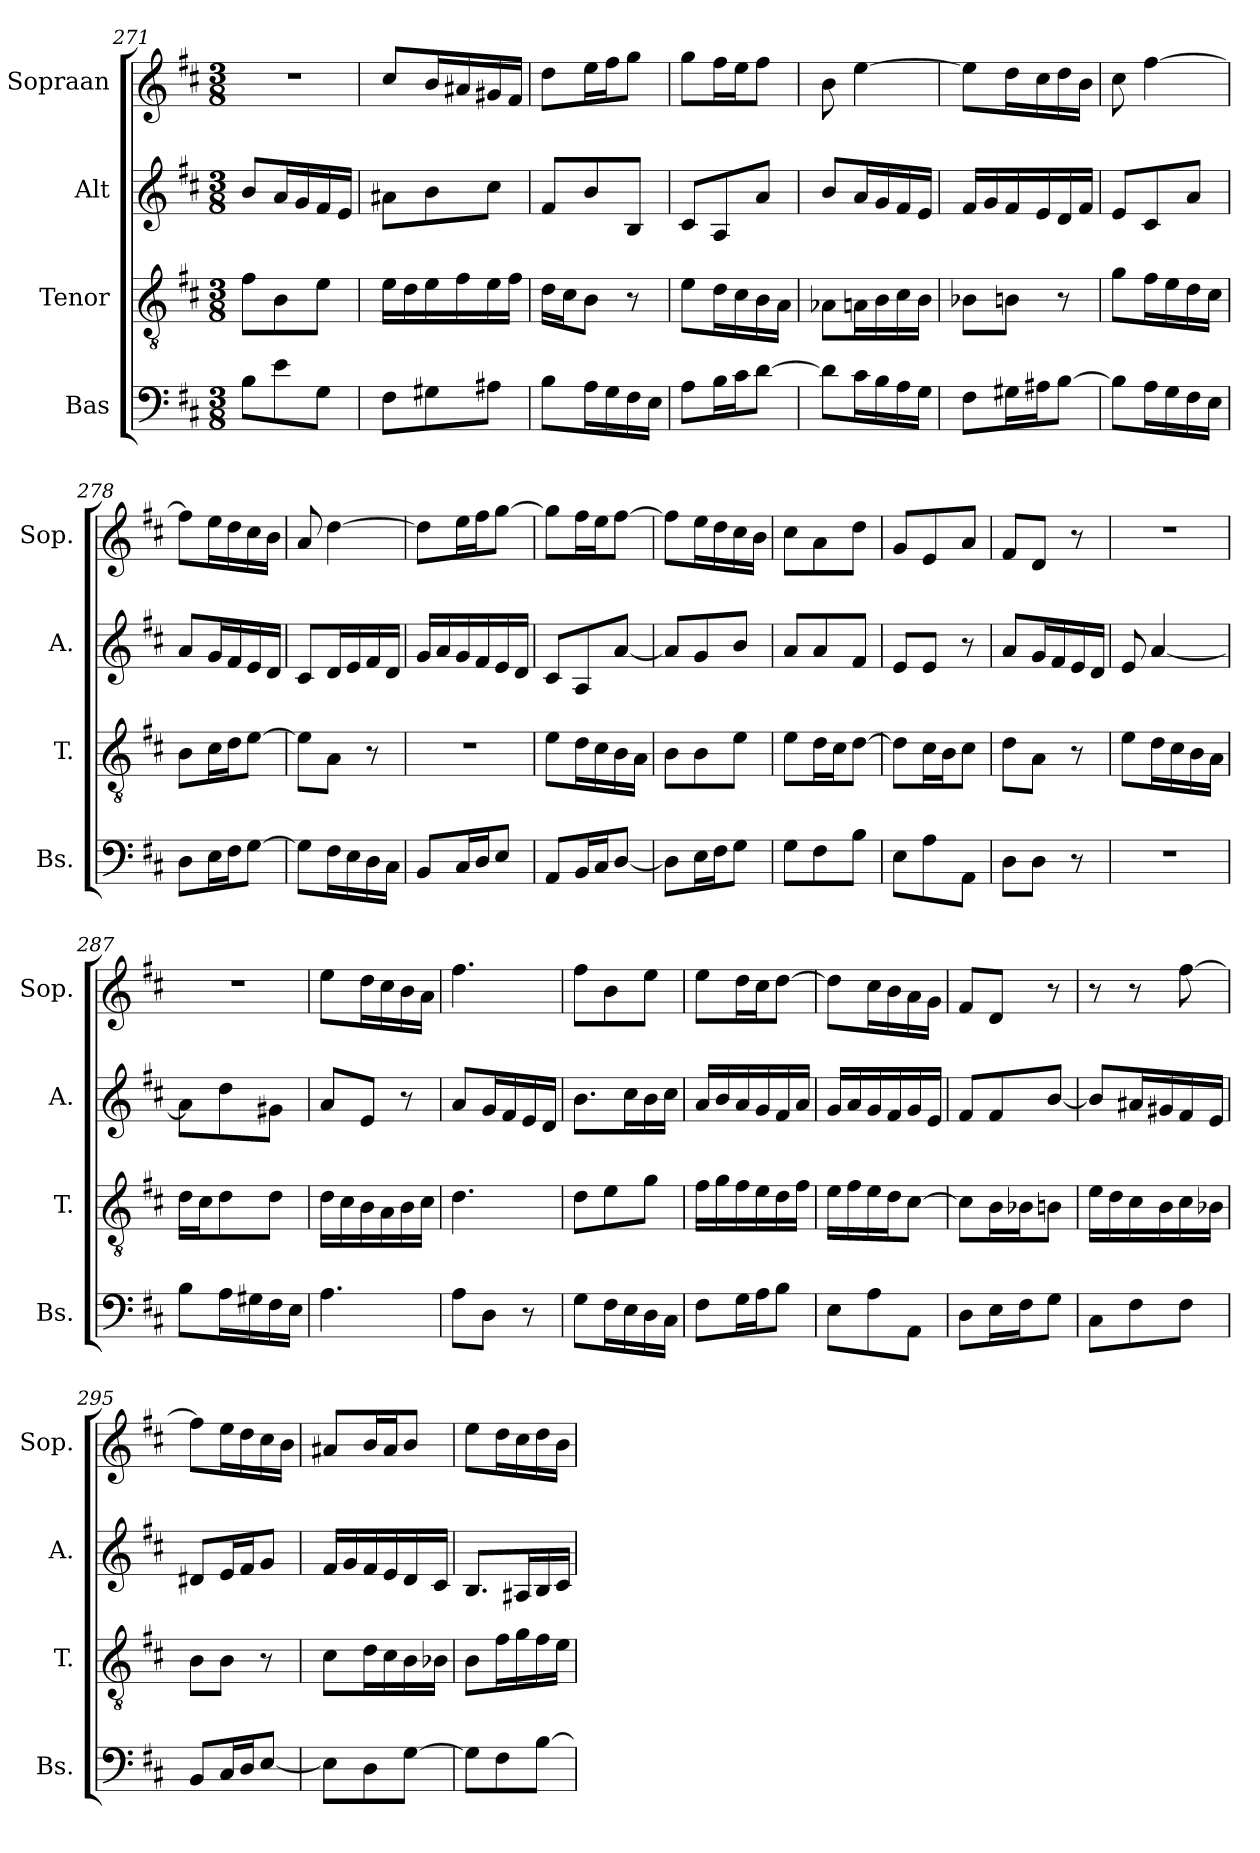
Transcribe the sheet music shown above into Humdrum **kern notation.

**kern	**kern	**kern	**kern
*part4	*part3	*part2	*part1
*staff4	*staff3	*staff2	*staff1
*I"Bas	*I"Tenor	*I"Alt	*I"Sopraan
*I'Bs.	*I'T.	*I'A.	*I'Sop.
*clefF4	*clefGv2	*clefG2	*clefG2
*k[f#c#]	*k[f#c#]	*k[f#c#]	*k[f#c#]
*M3/8	*M3/8	*M3/8	*M3/8
=271	=271	=271	=271
8B\L	8f#\L	8b/L	4.r
8e\	8B\	16a/L	.
.	.	16g/	.
8G\J	8e\J	16f#/	.
.	.	16e/JJ	.
=272	=272	=272	=272
8F#\L	16e\LL	8a#X\L	8cc#/L
.	16d\	.	.
8G#X\	16e\	8b\	16b/L
.	16f#\	.	16a#X/
8A#X\J	16e\	8cc#\J	16g#X/
.	16f#\JJ	.	16f#/JJ
!!LO:PB:g=z
=273	=273	=273	=273
8B\L	16d\LL	8f#/L	8dd\L
.	16c#\J	.	.
16A\L	8B\J	8b/	16ee\L
16G\	.	.	16ff#\J
16F#\	8r	8B/J	8gg\J
16E\JJ	.	.	.
=274	=274	=274	=274
8A\L	8e\L	8c#/L	8gg\L
16B\L	16d\L	8A/	16ff#\L
16c#\J	16c#\	.	16ee\J
[8d\J	16B\	8a/J	8ff#\J
.	16A\JJ	.	.
=275	=275	=275	=275
8d\L]	8A-X\L	8b/L	8b\
16c#\L	16An\L	16a/L	[4ee\
16B\	16B\	16g/	.
16A\	16c#\	16f#/	.
16G\JJ	16B\JJ	16e/JJ	.
=276	=276	=276	=276
8F#\L	8B-X\L	16f#/LL	8ee\L]
.	.	16g/	.
16G#X\L	8Bn\J	16f#/	16dd\L
16A#X\J	.	16e/	16cc#\
[8B\J	8r	16d/	16dd\
.	.	16f#/JJ	16b\JJ
=277	=277	=277	=277
8B\L]	8g\L	8e/L	8cc#\
16A\L	16f#\L	8c#/	[4ff#\
16G\	16e\	.	.
16F#\	16d\	8a/J	.
16E\JJ	16c#\JJ	.	.
=278	=278	=278	=278
8D\L	8B\L	8a/L	8ff#\L]
16E\L	16c#\L	16g/L	16ee\L
16F#\J	16d\J	16f#/	16dd\
[8G\J	[8e\J	16e/	16cc#\
.	.	16d/JJ	16b\JJ
!!LO:LB:g=z
=279	=279	=279	=279
8G\L]	8e\L]	8c#/L	8a/
16F#\L	8A\J	16d/L	[4dd\
16E\	.	16e/	.
16D\	8r	16f#/	.
16C#\JJ	.	16d/JJ	.
=280	=280	=280	=280
8BB/L	4.r	16g/LL	8dd\L]
.	.	16a/	.
16C#/L	.	16g/	16ee\L
16D/J	.	16f#/	16ff#\J
8E/J	.	16e/	[8gg\J
.	.	16d/JJ	.
=281	=281	=281	=281
8AA/L	8e\L	8c#/L	8gg\L]
16BB/L	16d\L	8A/	16ff#\L
16C#/J	16c#\	.	16ee\J
[8D/J	16B\	[8a/J	[8ff#\J
.	16A\JJ	.	.
=282	=282	=282	=282
8D\L]	8B\L	8a/L]	8ff#\L]
16E\L	8B\	8g/	16ee\L
16F#\J	.	.	16dd\
8G\J	8e\J	8b/J	16cc#\
.	.	.	16b\JJ
=283	=283	=283	=283
8G\L	8e\L	8a/L	8cc#\L
8F#\	16d\L	8a/	8a\
.	16c#\J	.	.
8B\J	[8d\J	8f#/J	8dd\J
=284	=284	=284	=284
8E\L	8d\L]	8e/L	8g/L
8A\	16c#\L	8e/J	8e/
.	16B\J	.	.
8AA\J	8c#\J	8r	8a/J
=285	=285	=285	=285
8D\L	8d\L	8a/L	8f#/L
8D\J	8A\J	16g/L	8d/J
.	.	16f#/	.
8r	8r	16e/	8r
.	.	16d/JJ	.
!!LO:LB:g=z
=286	=286	=286	=286
4.r	8e\L	8e/	4.r
.	16d\L	[4a/	.
.	16c#\	.	.
.	16B\	.	.
.	16A\JJ	.	.
=287	=287	=287	=287
8B\L	16d\LL	8a\L]	4.r
.	16c#\J	.	.
16A\L	8d\	8dd\	.
16G#X\	.	.	.
16F#\	8d\J	8g#X\J	.
16E\JJ	.	.	.
=288	=288	=288	=288
4.A\	16d\LL	8a/L	8ee\L
.	16c#\	.	.
.	16B\	8e/J	16dd\L
.	16A\	.	16cc#\
.	16B\	8r	16b\
.	16c#\JJ	.	16a\JJ
=289	=289	=289	=289
8A\L	4.d\	8a/L	4.ff#\
8D\J	.	16g/L	.
.	.	16f#/	.
8r	.	16e/	.
.	.	16d/JJ	.
=290	=290	=290	=290
8G\L	8d\L	8.b\L	8ff#\L
16F#\L	8e\	.	8b\
16E\	.	16cc#\L	.
16D\	8g\J	16b\	8ee\J
16C#\JJ	.	16cc#\JJ	.
=291	=291	=291	=291
8F#\L	16f#\LL	16a/LL	8ee\L
.	16g\	16b/	.
16G\L	16f#\	16a/	16dd\L
16A\J	16e\	16g/	16cc#\J
8B\J	16d\	16f#/	[8dd\J
.	16f#\JJ	16a/JJ	.
!!LO:PB:g=z
=292	=292	=292	=292
8E\L	16e\LL	16g/LL	8dd\L]
.	16f#\	16a/	.
8A\	16e\	16g/	16cc#\L
.	16d\J	16f#/	16b\
8AA\J	[8c#\J	16g/	16a\
.	.	16e/JJ	16g\JJ
=293	=293	=293	=293
8D\L	8c#\L]	8f#/L	8f#/L
16E\L	16B\L	8f#/	8d/J
16F#\J	16B-X\J	.	.
8G\J	8Bn\J	[8b/J	8r
=294	=294	=294	=294
8C#\L	16e\LL	8b/L]	8r
.	16d\	.	.
8F#\	16c#\	16a#X/L	8r
.	16B\	16g#X/	.
8F#\J	16c#\	16f#/	[8ff#\
.	16B-X\JJ	16e/JJ	.
=295	=295	=295	=295
8BB/L	8B\L	8d#X/L	8ff#\L]
16C#/L	8B\J	16e/L	16ee\L
16D/J	.	16f#/J	16dd\
[8E/J	8r	8g/J	16cc#\
.	.	.	16b\JJ
=296	=296	=296	=296
8E\L]	8c#\L	16f#/LL	8a#X/L
.	.	16g/	.
8D\	16d\L	16f#/	16b/L
.	16c#\	16e/	16a#/J
[8G\J	16B\	16d/	8b/J
.	16B-X\JJ	16c#/JJ	.
=297	=297	=297	=297
8G\L]	8B\L	8.B/L	8ee\L
8F#\	16f#\L	.	16dd\L
.	16g\	16A#X/L	16cc#\
[8B\J	16f#\	16B/	16dd\
.	16e\JJ	16c#/JJ	16b\JJ
=	=	=	=
*-	*-	*-	*-
